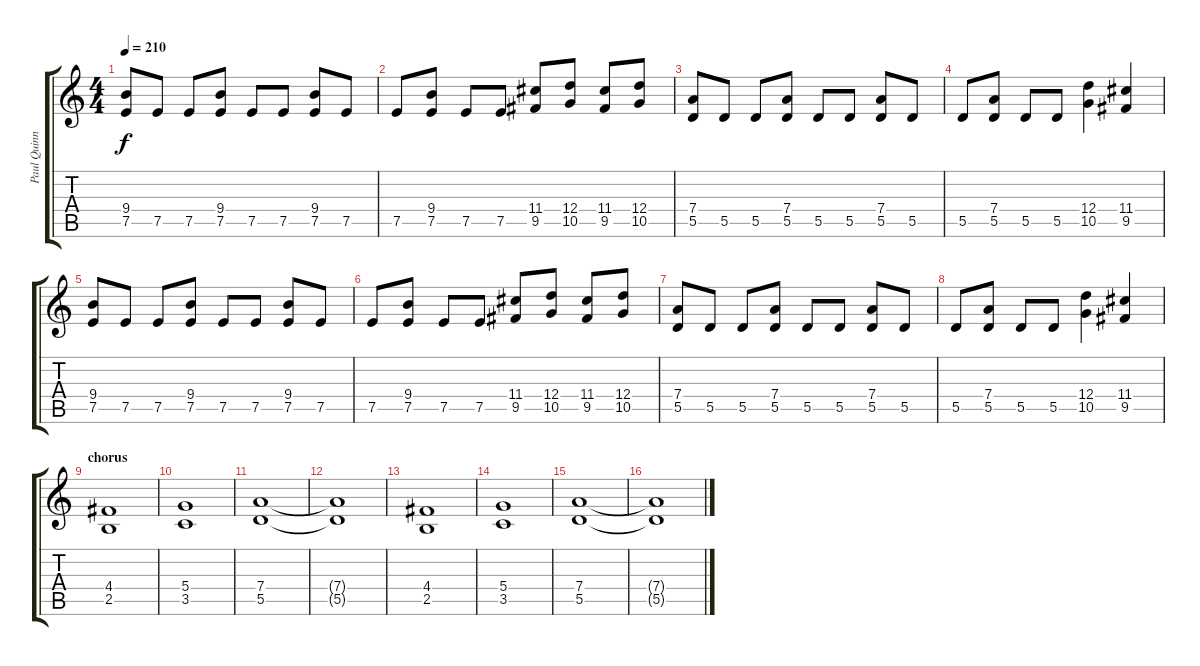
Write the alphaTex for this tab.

\track ("Paul Quinn" "Paul Quinn") {instrument distortionguitar}
\staff {score tabs}
\tuning (E4 B3 G3 D3 A2 E2) {hide}
\ts (4 4)
\tempo 210
\clef g2
\ks c
(9.4 7.5).8{dy f} 7.5.8 7.5.8 (9.4 7.5).8 7.5.8 7.5.8 (9.4 7.5).8 7.5.8 |
7.5.8 (9.4 7.5).8 7.5.8 7.5.8 (11.4 9.5).8 (12.4 10.5).8 (11.4 9.5).8 (12.4 10.5).8 |
(7.4 5.5).8 5.5.8 5.5.8 (7.4 5.5).8 5.5.8 5.5.8 (7.4 5.5).8 5.5.8 |
5.5.8 (7.4 5.5).8 5.5.8 5.5.8 (12.4 10.5).4 (11.4 9.5).4 |
(9.4 7.5).8 7.5.8 7.5.8 (9.4 7.5).8 7.5.8 7.5.8 (9.4 7.5).8 7.5.8 |
7.5.8 (9.4 7.5).8 7.5.8 7.5.8 (11.4 9.5).8 (12.4 10.5).8 (11.4 9.5).8 (12.4 10.5).8 |
(7.4 5.5).8 5.5.8 5.5.8 (7.4 5.5).8 5.5.8 5.5.8 (7.4 5.5).8 5.5.8 |
5.5.8 (7.4 5.5).8 5.5.8 5.5.8 (12.4 10.5).4 (11.4 9.5).4 |
\section ("" "chorus")
(4.4 2.5).1 |
(5.4 3.5).1 |
(7.4 5.5).1 |
(7.4{t} 5.5{t}).1 |
(4.4 2.5).1 |
(5.4 3.5).1 |
(7.4 5.5).1 |
(7.4{t} 5.5{t}).1
